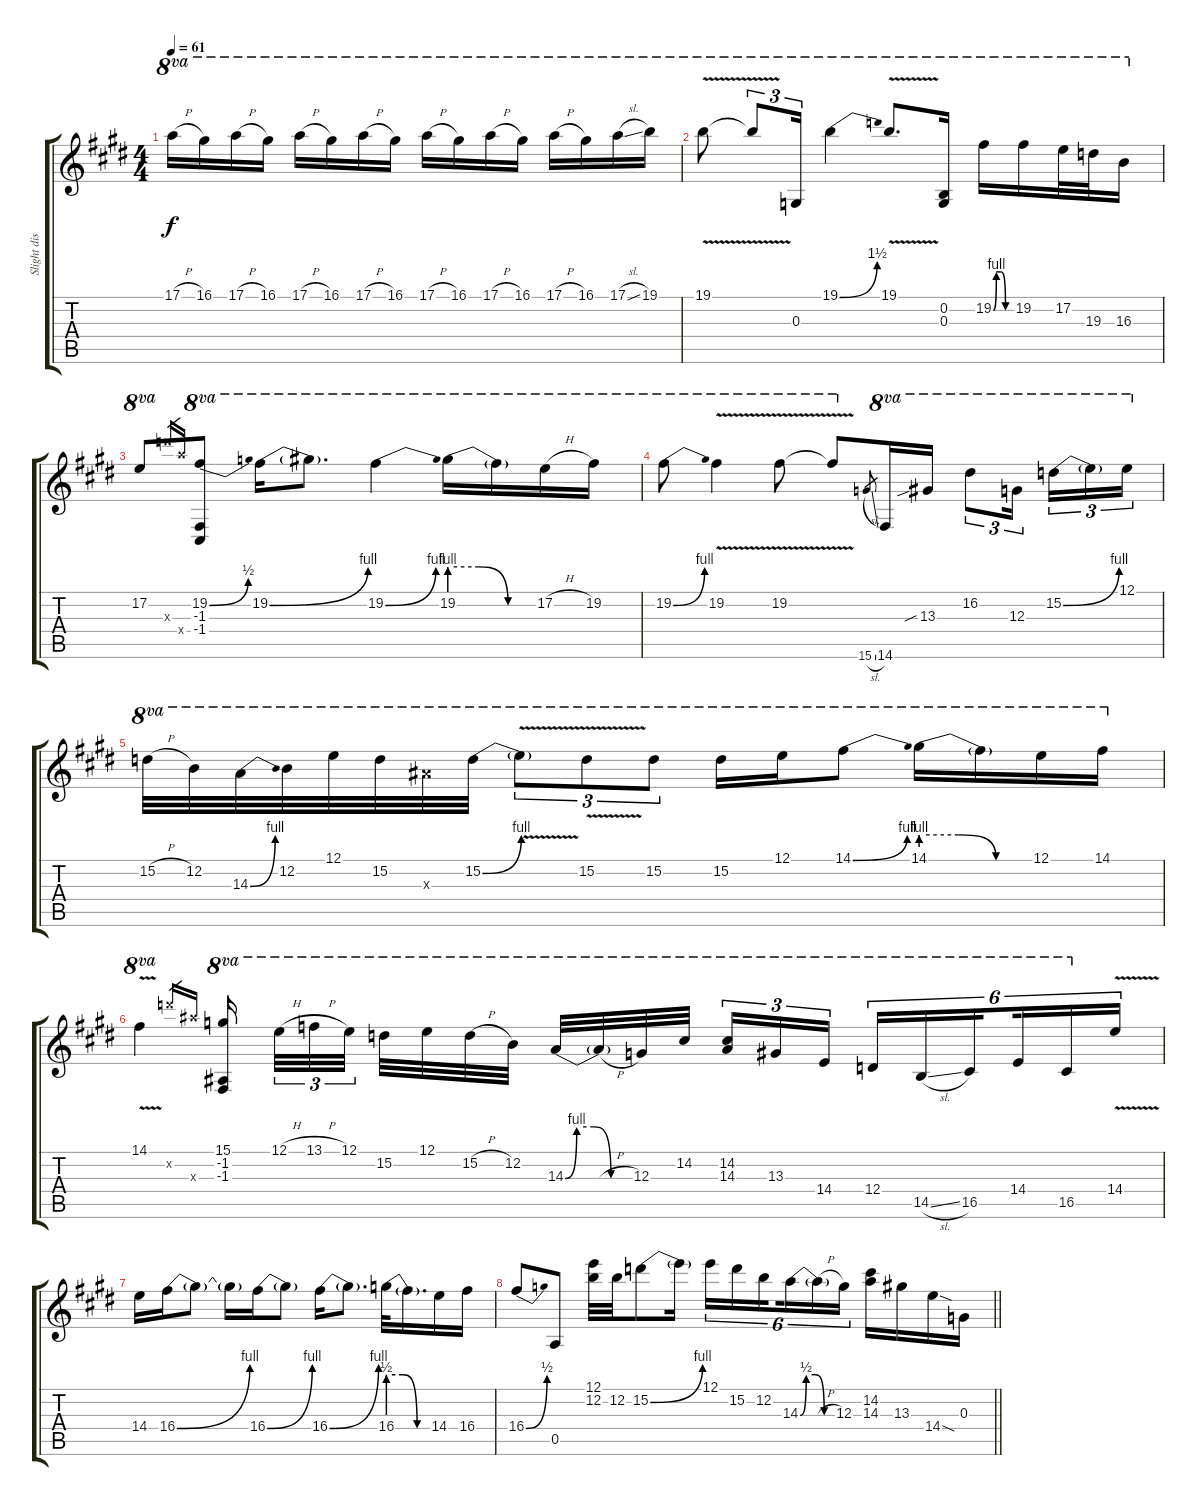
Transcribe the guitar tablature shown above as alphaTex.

\track ("Slight dist" "Slight dis") {instrument overdrivenguitar}
\staff {score tabs}
\tuning (E4 B3 G3 D3 A2 E2) {hide}
\ts (4 4)
\tempo 61
\clef g2
\ks c#minor
17.1{h}.16{ot 8va dy f} 16.1.16{ot 8va} 17.1{h}.16{ot 8va} 16.1.16{ot 8va} 17.1{h}.16{ot 8va} 16.1.16{ot 8va} 17.1{h}.16{ot 8va} 16.1.16{ot 8va} 17.1{h}.16{ot 8va} 16.1.16{ot 8va} 17.1{h}.16{ot 8va} 16.1.16{ot 8va} 17.1{h}.16{ot 8va} 16.1.16{ot 8va} 17.1{sl}.16{ot 8va} 19.1.16{ot 8va} |
19.1{v}.8{ot 8va} 19.1{v t}.8{tu (3 2) ot 8va} 0.3.16{tu (3 2) ot 8va} 19.1{be (bend 0 0 60 6)}.4{ot 8va} 19.1{v}.8{d ot 8va} (0.2 0.3).16{ot 8va} 19.2{be (custom 0 0 10 4 25 4 40 0 60 0)}.16{ot 8va} 19.2.16{ot 8va} 17.2.32{ot 8va} 19.3.32{ot 8va} 16.3.16{ot 8va} |
17.2.8{ot 8va} 19.3{x}.16{gr} 19.4{x}.16{gr} (19.2{be (bend 0 0 60 2)} -1.3 -1.4).8{ot 8va} 19.2{be (bend 0 0 60 4)}.16{ot 8va} 19.2{t}.8{d ot 8va} 19.2{be (bend 0 0 60 4)}.4{ot 8va} 19.2{be (custom 0 4 20 4 40 0 60 0)}.16{ot 8va} 19.2{t}.16{ot 8va} 17.2{h}.16{ot 8va} 19.2.16{ot 8va} |
19.2{be (bend 0 0 60 4)}.8{ot 8va} 19.2{v}.4{ot 8va} 19.2{v}.8{ot 8va} 19.2{v t}.8{ot 8va} 15.6{sl}.8{gr} 14.6.16{ot 8va} 13.3{sib}.16{ot 8va} 16.2.8{tu (3 2) ot 8va} 12.3.16{tu (3 2) ot 8va beam splitsecondary} 15.2{be (bend 0 0 60 4)}.16{tu (3 2) ot 8va} 15.2{t}.16{tu (3 2) ot 8va} 12.1.16{tu (3 2) ot 8va} |
\ks e
15.2{h}.32{ot 8va} 12.2.32{ot 8va} 14.3{be (bend 0 0 60 4)}.32{ot 8va} 12.2.32{ot 8va} 12.1.32{ot 8va} 15.2.32{ot 8va} 15.3{x}.32{ot 8va} 15.2{be (bend 0 0 60 4)}.32{ot 8va} 15.2{v t}.8{tu (3 2) ot 8va} 15.2{v}.8{tu (3 2) ot 8va} 15.2.8{tu (3 2) ot 8va} 15.2.16{ot 8va} 12.1.16{ot 8va} 14.1{be (bend 0 0 60 4)}.8{ot 8va} 14.1{be (custom 0 4 20 4 40 0 60 0)}.16{ot 8va} 14.1{t}.16{ot 8va} 12.1.16{ot 8va} 14.1.16{ot 8va} |
\ks c#minor
14.1{v}.4{ot 8va} 15.2{x}.16{gr} 15.3{x}.16{gr} (15.1 -1.2 -1.3).16{ot 8va beam splitsecondary} 12.1{h}.32{tu (3 2) ot 8va} 13.1{h}.32{tu (3 2) ot 8va} 12.1.32{tu (3 2) ot 8va beam splitsecondary} 15.2.32{ot 8va} 12.1.32{ot 8va} 15.2{h}.32{ot 8va} 12.2.32{ot 8va} 14.3{be (custom 0 0 10 4 25 4 40 0 60 0)}.32{ot 8va} 14.3{h t}.32{ot 8va} 12.3.32{ot 8va} 14.2.32{ot 8va beam splitsecondary} (14.2 14.3).16{tu (3 2) ot 8va} 13.3.16{tu (3 2) ot 8va} 14.4.16{tu (3 2) ot 8va} 12.4.16{tu (6 4) ot 8va} 14.5{sl}.16{tu (6 4) ot 8va} 16.5.16{tu (6 4) ot 8va beam splitsecondary} 14.4.16{tu (6 4) ot 8va} 16.5.16{tu (6 4) ot 8va} 14.4{v}.16{tu (6 4)} |
14.4.16 16.4{be (bend 0 0 60 4)}.16 16.4{t}.8 16.4{t}.16 16.4{be (bend 0 0 60 4)}.16 16.4{t}.8 16.4{be (bend 0 0 60 4)}.16 16.4{t}.8{d} 16.4{be (custom 0 2 20 2 40 0 60 0)}.32 16.4{t}.16{d} 14.4.16 16.4.16 |
\barLineRight lightlight
16.4{be (bend 0 0 60 2)}.8 0.5.8 (12.1 12.2).32 12.2.32 15.2{be (bend 0 0 60 4)}.8 15.2{t}.16 12.1.16{tu (6 4)} 15.2.16{tu (6 4)} 12.2.16{tu (6 4) beam splitsecondary} 14.3{be (custom 0 0 10 2 25 2 40 0 60 0)}.16{tu (6 4)} 14.3{h t}.16{tu (6 4)} 12.3.16{tu (6 4)} (14.2 14.3).16 13.3.16 14.4{sod}.16 0.3.16
